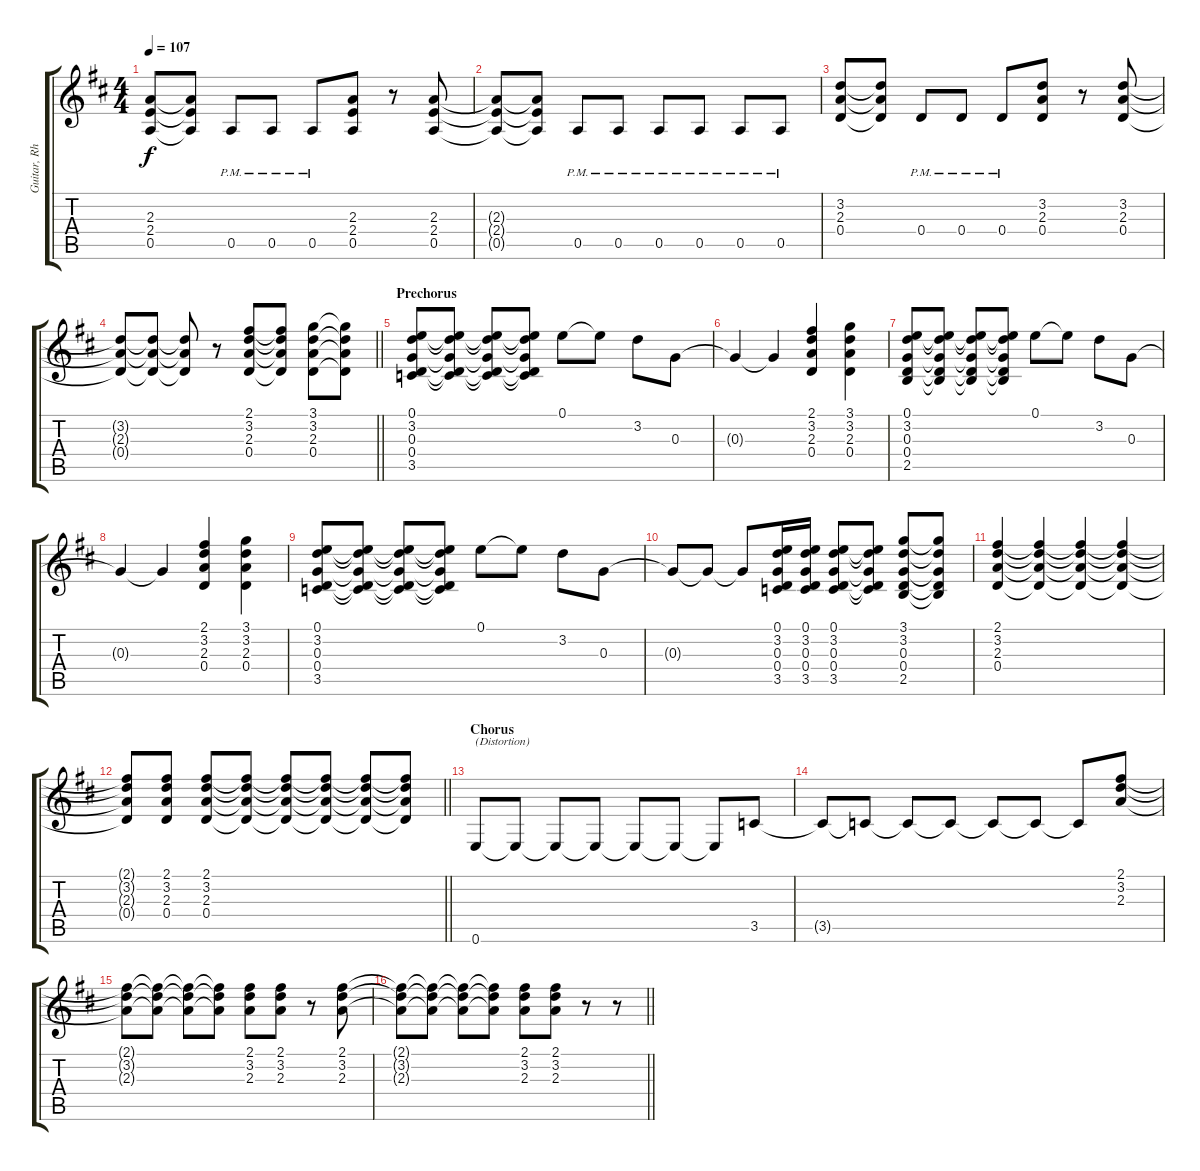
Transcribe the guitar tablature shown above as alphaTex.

\track ("Guitar, Rhythm" "Guitar, Rh") {instrument electricguitarclean}
\staff {score tabs}
\tuning (E4 B3 G3 D3 A2 E2) {hide}
\ts (4 4)
\tempo 107
\clef g2
\ks d
(2.3 2.4 0.5).8{dy f} (2.3{t} 2.4{t} 0.5{t}).8 0.5{pm}.8 0.5{pm}.8 0.5{pm}.8 (2.3 2.4 0.5).8 r.8 (2.3 2.4 0.5).8 |
(2.3{t} 2.4{t} 0.5{t}).8 (2.3{t} 2.4{t} 0.5{t}).8 0.5{pm}.8 0.5{pm}.8 0.5{pm}.8 0.5{pm}.8 0.5{pm}.8 0.5{pm}.8 |
(3.2 2.3 0.4).8 (3.2{t} 2.3{t} 0.4{t}).8 0.4{pm}.8 0.4{pm}.8 0.4{pm}.8 (3.2 2.3 0.4).8 r.8 (3.2 2.3 0.4).8 |
\barLineRight lightlight
(3.2{t} 2.3{t} 0.4{t}).8 (3.2{t} 2.3{t} 0.4{t}).8 (3.2{t} 2.3{t} 0.4{t}).8 r.8 (2.1 3.2 2.3 0.4).8 (2.1{t} 3.2{t} 2.3{t} 0.4{t}).8 (3.1 3.2 2.3 0.4).8 (3.1{t} 3.2{t} 2.3{t} 0.4{t}).8 |
\section ("" "Prechorus")
(0.1 3.2 0.3 0.4 3.5).8 (0.1{t} 3.2{t} 0.3{t} 0.4{t} 3.5{t}).8 (0.1{t} 3.2{t} 0.3{t} 0.4{t} 3.5{t}).8 (0.1{t} 3.2{t} 0.3{t} 0.4{t} 3.5{t}).8 0.1.8 0.1{t}.8 3.2.8 0.3.8 |
0.3{t}.4 0.3{t}.4 (2.1 3.2 2.3 0.4).4 (3.1 3.2 2.3 0.4).4 |
(0.1 3.2 0.3 0.4 2.5).8 (0.1{t} 3.2{t} 0.3{t} 0.4{t} 2.5{t}).8 (0.1{t} 3.2{t} 0.3{t} 0.4{t} 2.5{t}).8 (0.1{t} 3.2{t} 0.3{t} 0.4{t} 2.5{t}).8 0.1.8 0.1{t}.8 3.2.8 0.3.8 |
0.3{t}.4 0.3{t}.4 (2.1 3.2 2.3 0.4).4 (3.1 3.2 2.3 0.4).4 |
(0.1 3.2 0.3 0.4 3.5).8 (0.1{t} 3.2{t} 0.3{t} 0.4{t} 3.5{t}).8 (0.1{t} 3.2{t} 0.3{t} 0.4{t} 3.5{t}).8 (0.1{t} 3.2{t} 0.3{t} 0.4{t} 3.5{t}).8 0.1.8 0.1{t}.8 3.2.8 0.3.8 |
0.3{t}.8 0.3{t}.8 0.3{t}.8 (0.1 3.2 0.3 0.4 3.5).16 (0.1 3.2 0.3 0.4 3.5).16 (0.1 3.2 0.3 0.4 3.5).8 (0.1{t} 3.2{t} 0.3{t} 0.4{t} 3.5{t}).8 (3.1 3.2 0.3 0.4 2.5).8 (3.1{t} 3.2{t} 0.3{t} 0.4{t} 2.5{t}).8 |
(2.1 3.2 2.3 0.4).4 (2.1{t} 3.2{t} 2.3{t} 0.4{t}).4 (2.1{t} 3.2{t} 2.3{t} 0.4{t}).4 (2.1{t} 3.2{t} 2.3{t} 0.4{t}).4 |
\barLineRight lightlight
(2.1{t} 3.2{t} 2.3{t} 0.4{t}).8 (2.1 3.2 2.3 0.4).8 (2.1 3.2 2.3 0.4).8 (2.1{t} 3.2{t} 2.3{t} 0.4{t}).8 (2.1{t} 3.2{t} 2.3{t} 0.4{t}).8 (2.1{t} 3.2{t} 2.3{t} 0.4{t}).8 (2.1{t} 3.2{t} 2.3{t} 0.4{t}).8 (2.1{t} 3.2{t} 2.3{t} 0.4{t}).8 |
\section ("" "Chorus")
0.6.8{txt "(Distortion)" instrument distortionguitar} 0.6{t}.8 0.6{t}.8 0.6{t}.8 0.6{t}.8 0.6{t}.8 0.6{t}.8 3.5.8 |
3.5{t}.8 3.5{t}.8 3.5{t}.8 3.5{t}.8 3.5{t}.8 3.5{t}.8 3.5{t}.8 (2.1 3.2 2.3).8 |
(2.1{t} 3.2{t} 2.3{t}).8 (2.1{t} 3.2{t} 2.3{t}).8 (2.1{t} 3.2{t} 2.3{t}).8 (2.1{t} 3.2{t} 2.3{t}).8 (2.1 3.2 2.3).8 (2.1 3.2 2.3).8 r.8 (2.1 3.2 2.3).8 |
\barLineRight lightlight
(2.1{t} 3.2{t} 2.3{t}).8 (2.1{t} 3.2{t} 2.3{t}).8 (2.1{t} 3.2{t} 2.3{t}).8 (2.1{t} 3.2{t} 2.3{t}).8 (2.1 3.2 2.3).8 (2.1 3.2 2.3).8 r.8 r.8
